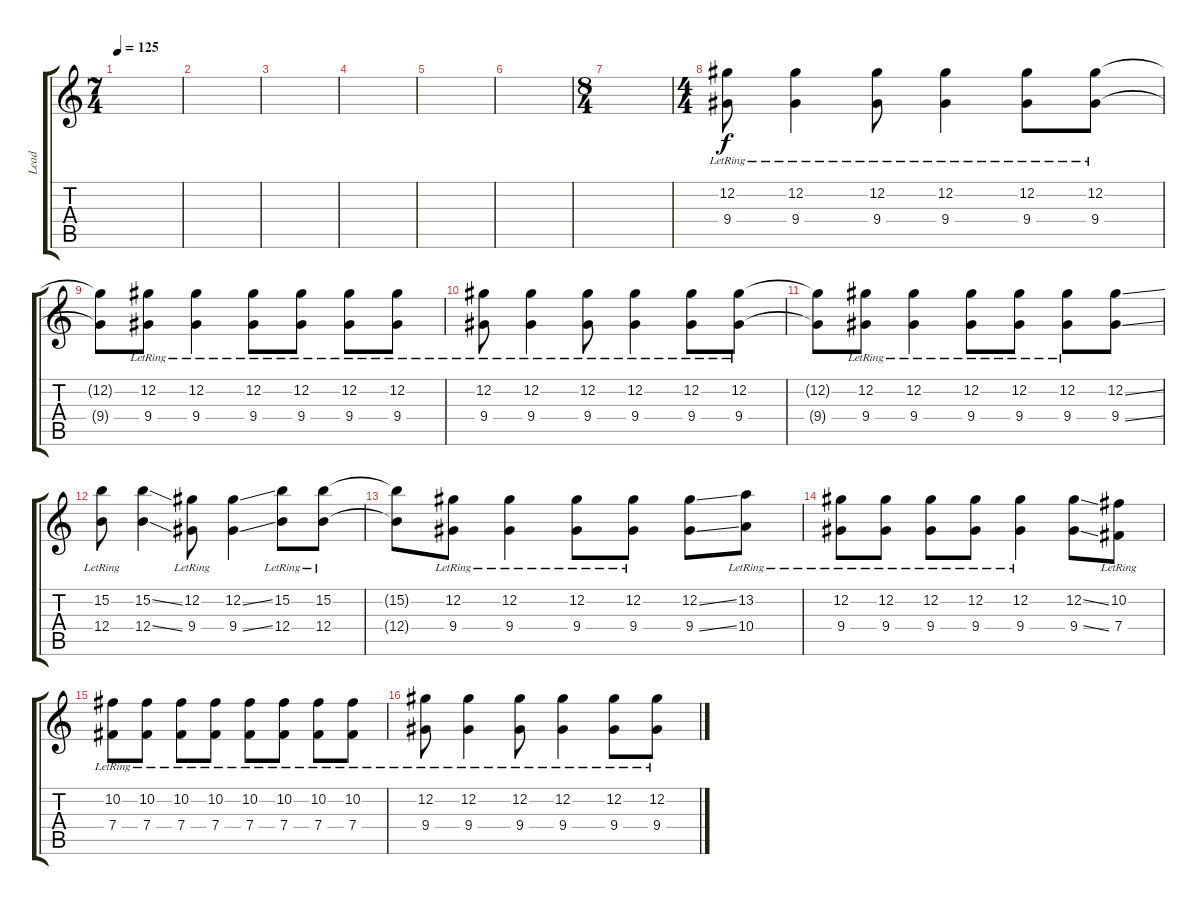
\track ("Lead" "Lead") {instrument overdrivenguitar}
\staff {score tabs}
\tuning (Db4 Ab3 E3 B2 Gb2 Db2) {hide}
\ts (7 4)
\tempo 125
\clef g2
\ks c
|
|
|
|
|
|
\ts (8 4)
|
\ts (4 4)
(12.2{lr} 9.4{lr}).8 (12.2{lr} 9.4{lr}).4 (12.2{lr} 9.4{lr}).8 (12.2{lr} 9.4{lr}).4 (12.2{lr} 9.4{lr}).8 (12.2{lr} 9.4{lr}).8 |
(12.2{t} 9.4{t}).8 (12.2{lr} 9.4{lr}).8 (12.2{lr} 9.4{lr}).4 (12.2{lr} 9.4{lr}).8 (12.2{lr} 9.4{lr}).8 (12.2{lr} 9.4{lr}).8 (12.2{lr} 9.4{lr}).8 |
(12.2{lr} 9.4{lr}).8 (12.2{lr} 9.4{lr}).4 (12.2{lr} 9.4{lr}).8 (12.2{lr} 9.4{lr}).4 (12.2{lr} 9.4{lr}).8 (12.2{lr} 9.4{lr}).8 |
(12.2{t} 9.4{t}).8 (12.2{lr} 9.4{lr}).8 (12.2{lr} 9.4{lr}).4 (12.2{lr} 9.4{lr}).8 (12.2{lr} 9.4{lr}).8 (12.2{lr} 9.4{lr}).8 (12.2{ss} 9.4{ss}).8 |
(15.2{lr} 12.4{lr}).8 (15.2{ss} 12.4{ss}).4 (12.2{lr} 9.4{lr}).8 (12.2{ss} 9.4{ss}).4 (15.2{lr} 12.4{lr}).8 (15.2{lr} 12.4{lr}).8 |
(15.2{t} 12.4{t}).8 (12.2{lr} 9.4{lr}).8 (12.2{lr} 9.4{lr}).4 (12.2{lr} 9.4{lr}).8 (12.2{lr} 9.4{lr}).8 (12.2{ss} 9.4{ss}).8 (13.2{lr} 10.4{lr}).8 |
(12.2{lr} 9.4{lr}).8 (12.2{lr} 9.4{lr}).8 (12.2{lr} 9.4{lr}).8 (12.2{lr} 9.4{lr}).8 (12.2{lr} 9.4{lr}).4 (12.2{ss} 9.4{ss}).8 (10.2{lr} 7.4{lr}).8 |
(10.2{lr} 7.4{lr}).8 (10.2{lr} 7.4{lr}).8 (10.2{lr} 7.4{lr}).8 (10.2{lr} 7.4{lr}).8 (10.2{lr} 7.4{lr}).8 (10.2{lr} 7.4{lr}).8 (10.2{lr} 7.4{lr}).8 (10.2{lr} 7.4{lr}).8 |
(12.2{lr} 9.4{lr}).8 (12.2{lr} 9.4{lr}).4 (12.2{lr} 9.4{lr}).8 (12.2{lr} 9.4{lr}).4 (12.2{lr} 9.4{lr}).8 (12.2{lr} 9.4{lr}).8
